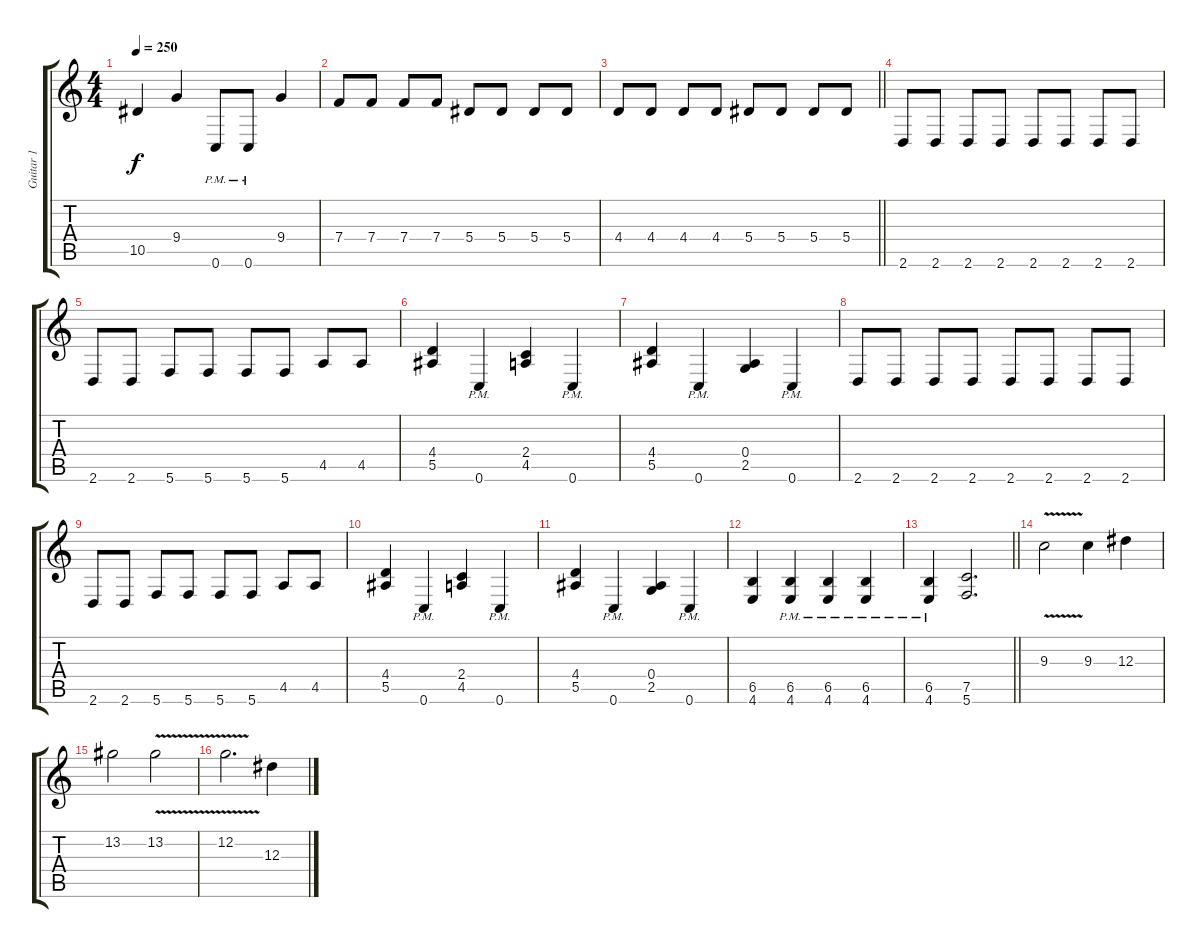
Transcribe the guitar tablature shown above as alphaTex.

\track ("Guitar 1" "Guitar 1") {instrument distortionguitar}
\staff {score tabs}
\tuning (C4 G3 Eb3 Bb2 F2 C2) {hide}
\ts (4 4)
\tempo 250
\clef g2
\ks c
10.5.4{dy f} 9.4.4 0.6{pm}.8 0.6{pm}.8 9.4.4 |
7.4.8 7.4.8 7.4.8 7.4.8 5.4.8 5.4.8 5.4.8 5.4.8 |
\barLineRight lightlight
4.4.8 4.4.8 4.4.8 4.4.8 5.4.8 5.4.8 5.4.8 5.4.8 |
2.6.8 2.6.8 2.6.8 2.6.8 2.6.8 2.6.8 2.6.8 2.6.8 |
2.6.8 2.6.8 5.6.8 5.6.8 5.6.8 5.6.8 4.5.8 4.5.8 |
(4.4 5.5).4 0.6{pm}.4 (2.4 4.5).4 0.6{pm}.4 |
(4.4 5.5).4 0.6{pm}.4 (0.4 2.5).4 0.6{pm}.4 |
2.6.8 2.6.8 2.6.8 2.6.8 2.6.8 2.6.8 2.6.8 2.6.8 |
2.6.8 2.6.8 5.6.8 5.6.8 5.6.8 5.6.8 4.5.8 4.5.8 |
(4.4 5.5).4 0.6{pm}.4 (2.4 4.5).4 0.6{pm}.4 |
(4.4 5.5).4 0.6{pm}.4 (0.4 2.5).4 0.6{pm}.4 |
(6.5 4.6).4 (6.5{pm} 4.6{pm}).4 (6.5{pm} 4.6{pm}).4 (6.5{pm} 4.6{pm}).4 |
\barLineRight lightlight
(6.5{pm} 4.6{pm}).4 (7.5 5.6).2{d} |
9.3{v}.2 9.3.4 12.3.4 |
13.2.2 13.2{v}.2 |
12.2{v}.2{d} 12.3.4
